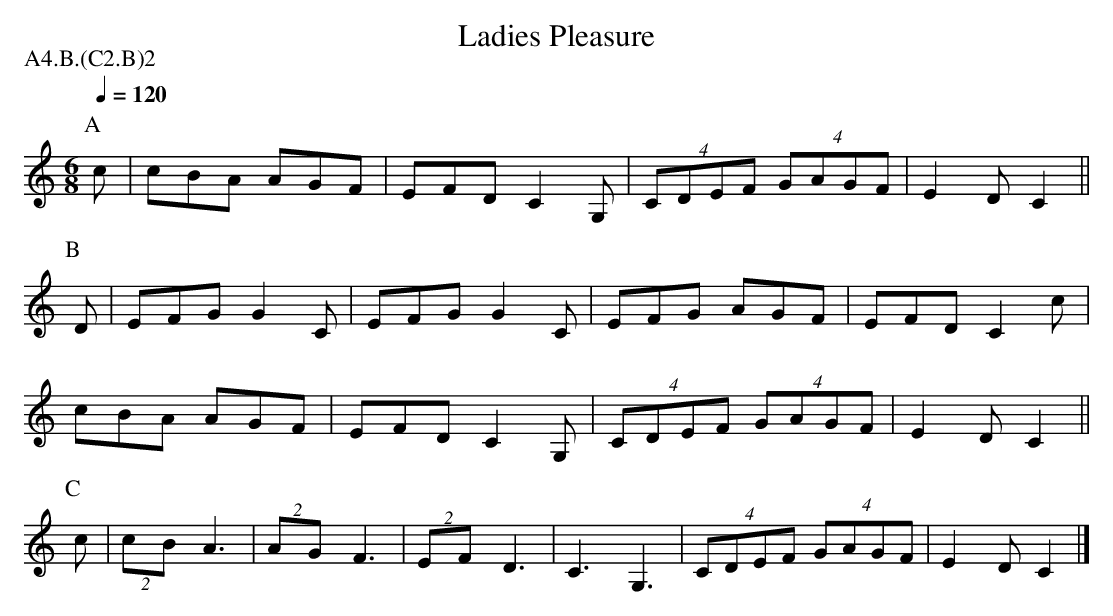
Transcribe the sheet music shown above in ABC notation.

X:1
T:Ladies Pleasure
M:6/8
L:1/8
Q:1/4=120
P:A4.B.(C2.B)2
K:Cmaj clef=treble
P:A
c |\
cBA AGF | EFD C2 G, | (4CDEF (4GAGF | E2 D C2 ||
P:B
D |\
EFG G2 C | EFG G2 C | EFG AGF | EFD C2 c |
cBA AGF | EFD C2 G, | (4CDEF (4GAGF | E2 D C2 ||
P:C
c |\
(2cB A3 | (2AG F3 | (2EF D3 | C3 G,3 | (4CDEF (4GAGF | E2 D C2 |]
